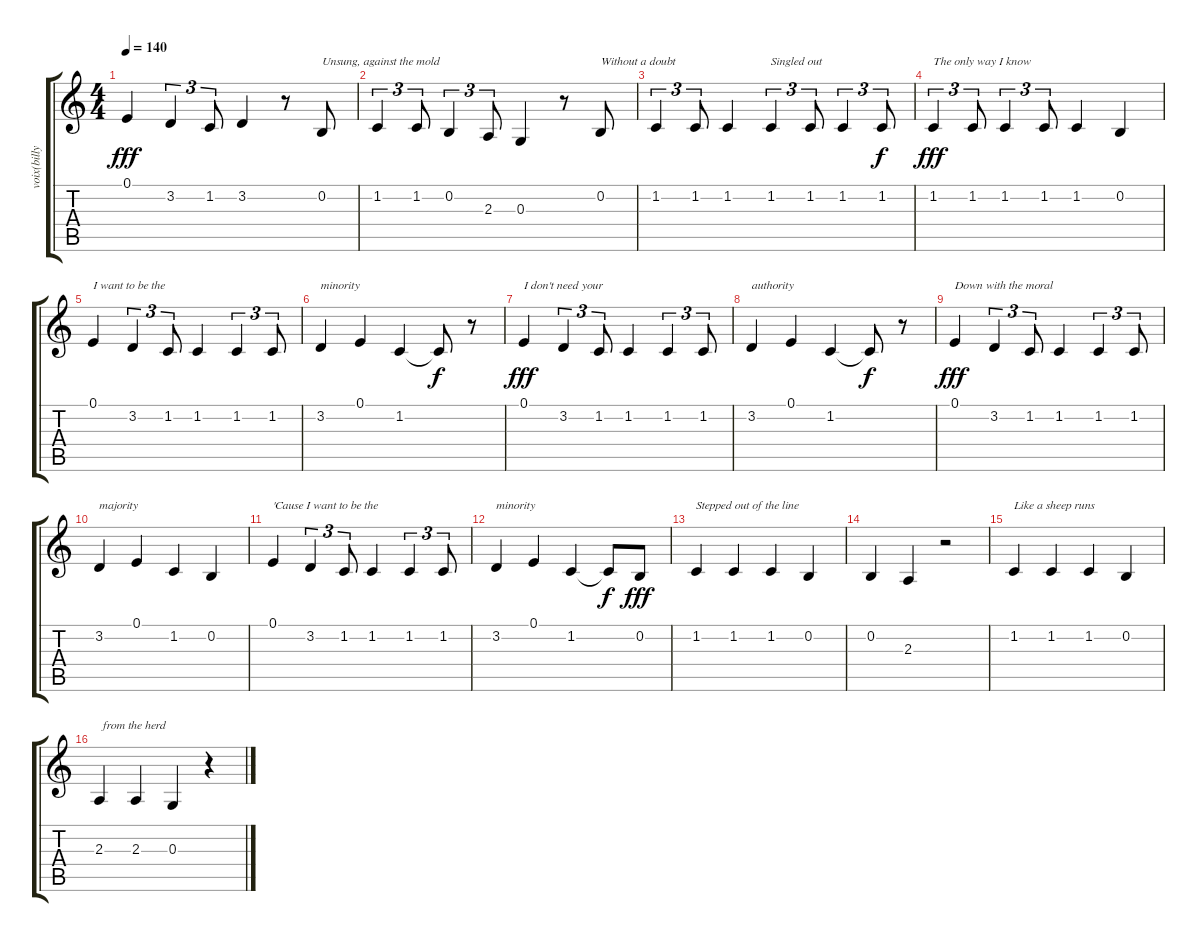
\track ("voix(billy joe)" "voix(billy") {instrument oboe}
\staff {score tabs}
\tuning (E4 B3 G3 D3 A2 E2) {hide}
\ts (4 4)
\tempo 140
\clef g2
\ks c
0.1.4{dy fff} 3.2.4{tu (3 2)} 1.2.8{tu (3 2)} 3.2.4 r.8 0.2.8{txt "Unsung, against the mold"} |
1.2.4{tu (3 2)} 1.2.8{tu (3 2)} 0.2.4{tu (3 2)} 2.3.8{tu (3 2)} 0.3.4 r.8 0.2.8{txt "Without a doubt"} |
1.2.4{tu (3 2)} 1.2.8{tu (3 2)} 1.2.4 1.2.4{tu (3 2) txt "Singled out"} 1.2.8{tu (3 2)} 1.2.4{tu (3 2)} 1.2.8{tu (3 2) dy f} |
1.2.4{tu (3 2) txt "The only way I know" dy fff} 1.2.8{tu (3 2)} 1.2.4{tu (3 2)} 1.2.8{tu (3 2)} 1.2.4 0.2.4 |
0.1.4{txt "I want to be the "} 3.2.4{tu (3 2)} 1.2.8{tu (3 2)} 1.2.4 1.2.4{tu (3 2)} 1.2.8{tu (3 2)} |
3.2.4{txt "minority"} 0.1.4 1.2.4 1.2{t}.8{dy f} r.8 |
0.1.4{txt "I don't need your " dy fff} 3.2.4{tu (3 2)} 1.2.8{tu (3 2)} 1.2.4 1.2.4{tu (3 2)} 1.2.8{tu (3 2)} |
3.2.4{txt "authority"} 0.1.4 1.2.4 1.2{t}.8{dy f} r.8 |
0.1.4{txt "Down with the moral " dy fff} 3.2.4{tu (3 2)} 1.2.8{tu (3 2)} 1.2.4 1.2.4{tu (3 2)} 1.2.8{tu (3 2)} |
3.2.4{txt "majority"} 0.1.4 1.2.4 0.2.4 |
0.1.4{txt "'Cause I want to be the "} 3.2.4{tu (3 2)} 1.2.8{tu (3 2)} 1.2.4 1.2.4{tu (3 2)} 1.2.8{tu (3 2)} |
3.2.4{txt "minority"} 0.1.4 1.2.4 1.2{t}.8{dy f} 0.2.8{dy fff} |
1.2.4{txt "Stepped out of the line"} 1.2.4 1.2.4 0.2.4 |
0.2.4 2.3.4 r.2 |
1.2.4{txt "Like a sheep runs"} 1.2.4 1.2.4 0.2.4 |
2.3.4{txt " from the herd"} 2.3.4 0.3.4 r.4
